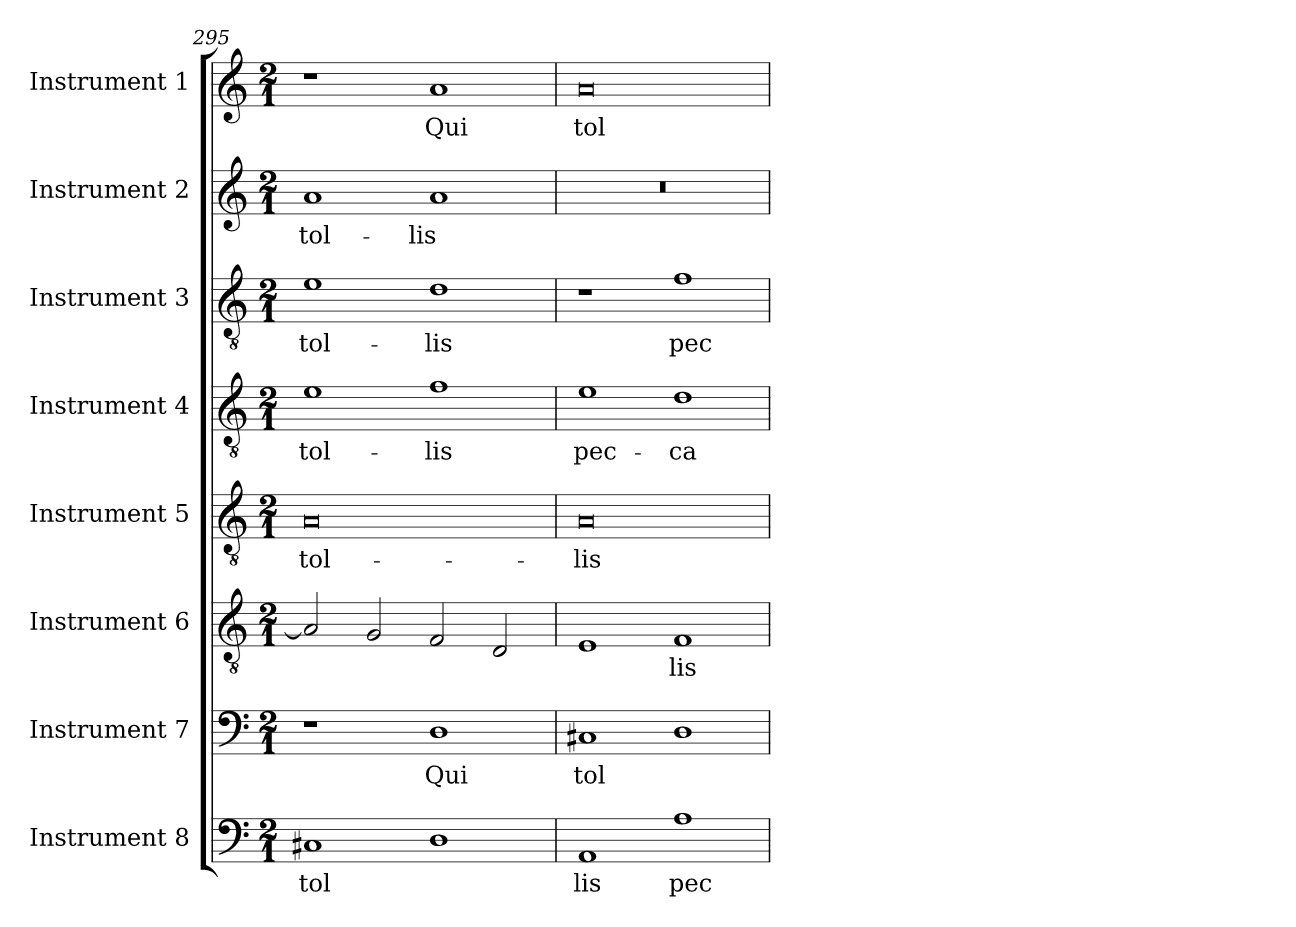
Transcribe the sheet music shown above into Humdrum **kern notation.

**kern	**text	**kern	**text	**kern	**text	**kern	**text	**kern	**text	**kern	**text	**kern	**text	**kern	**text
*part8	*part8	*part7	*part7	*part6	*part6	*part5	*part5	*part4	*part4	*part3	*part3	*part2	*part2	*part1	*part1
*staff8	*staff8	*staff7	*staff7	*staff6	*staff6	*staff5	*staff5	*staff4	*staff4	*staff3	*staff3	*staff2	*staff2	*staff1	*staff1
*I"Instrument 8	*	*I"Instrument 7	*	*I"Instrument 6	*	*I"Instrument 5	*	*I"Instrument 4	*	*I"Instrument 3	*	*I"Instrument 2	*	*I"Instrument 1	*
*clefF4	*	*clefF4	*	*clefGv2	*	*clefGv2	*	*clefGv2	*	*clefGv2	*	*clefG2	*	*clefG2	*
*k[]	*	*k[]	*	*k[]	*	*k[]	*	*k[]	*	*k[]	*	*k[]	*	*k[]	*
*C:	*	*C:	*	*C:	*	*C:	*	*C:	*	*C:	*	*C:	*	*C:	*
*M2/1	*	*M2/1	*	*M2/1	*	*M2/1	*	*M2/1	*	*M2/1	*	*M2/1	*	*M2/1	*
=295	=295	=295	=295	=295	=295	=295	=295	=295	=295	=295	=295	=295	=295	=295	=295
!	!LO:LY:b:cj	!	!	!	!LO:LY:b:cj	!	!LO:LY:b:cj	!	!LO:LY:b:cj	!	!LO:LY:b:cj	!	!LO:LY:b:cj	!	!
1C#X	tol-	1r	.	2A/]	--	0A	tol-	1e	tol-	1e	tol-	1a	tol-	1r	.
!	!	!	!	!	!LO:LY:b:cj	!	!	!	!	!	!	!	!	!	!
.	.	.	.	2G/	--	.	.	.	.	.	.	.	.	.	.
!	!LO:LY:b:cj	!	!LO:LY:b:cj	!	!LO:LY:b:cj	!	!	!	!LO:LY:b:cj	!	!LO:LY:b:cj	!	!LO:LY:b:cj	!	!LO:LY:b:cj
1D	--	1D	Qui	2F/	--	.	.	1f	-lis	1d	-lis	1a	-lis	1a	Qui
!	!	!	!	!	!LO:LY:b:cj	!	!	!	!	!	!	!	!	!	!
.	.	.	.	2D/	--	.	.	.	.	.	.	.	.	.	.
=296	=296	=296	=296	=296	=296	=296	=296	=296	=296	=296	=296	=296	=296	=296	=296
!	!LO:LY:b:cj	!	!LO:LY:b:cj	!	!LO:LY:b:cj	!	!LO:LY:b:cj	!	!LO:LY:b:cj	!	!	!	!	!	!LO:LY:b:cj
1AA	-lis	1C#X	tol-	1E	--	0A	-lis	1e	pec-	1r	.	0r	.	0a	tol-
!	!LO:LY:b:cj	!	!LO:LY:b:cj	!	!LO:LY:b:cj	!	!	!	!LO:LY:b:cj	!	!LO:LY:b:cj	!	!	!	!
1A	pec-	1D	--	1F	-lis	.	.	1d	-ca-	1f	pec-	.	.	.	.
=	=	=	=	=	=	=	=	=	=	=	=	=	=	=	=
*-	*-	*-	*-	*-	*-	*-	*-	*-	*-	*-	*-	*-	*-	*-	*-
